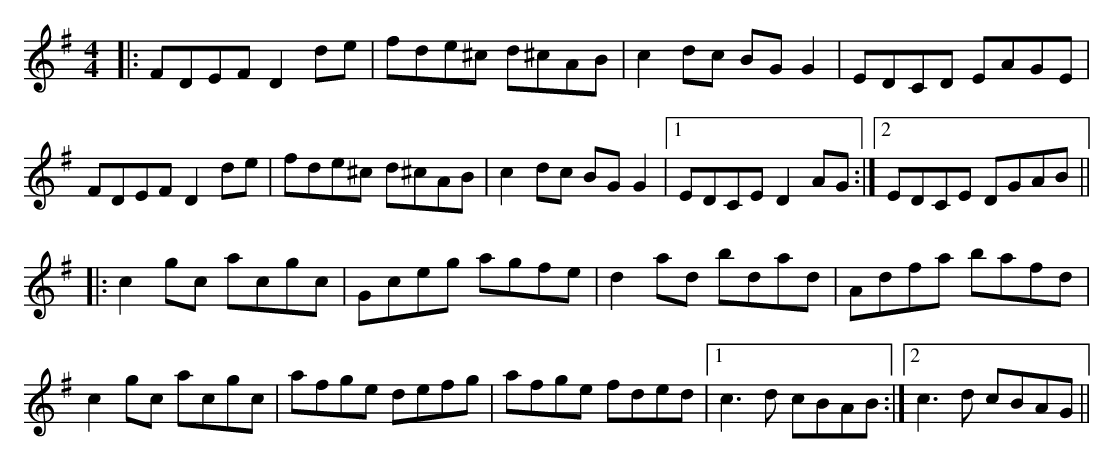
X:1
M:4/4
K:Dmix
|:FDEF D2 de|fde^c d^cAB|c2 dc BG G2|EDCD EAGE|
FDEF D2 de|fde^c d^cAB|c2 dc BG G2|1 EDCE D2 AG:|2 EDCE DGAB||
|:c2 gc acgc|Gceg agfe|d2 ad bdad|Adfa bafd|
c2 gc acgc|afge defg|afge fded|1 c3 d cBAB:|2 c3 d cBAG||
